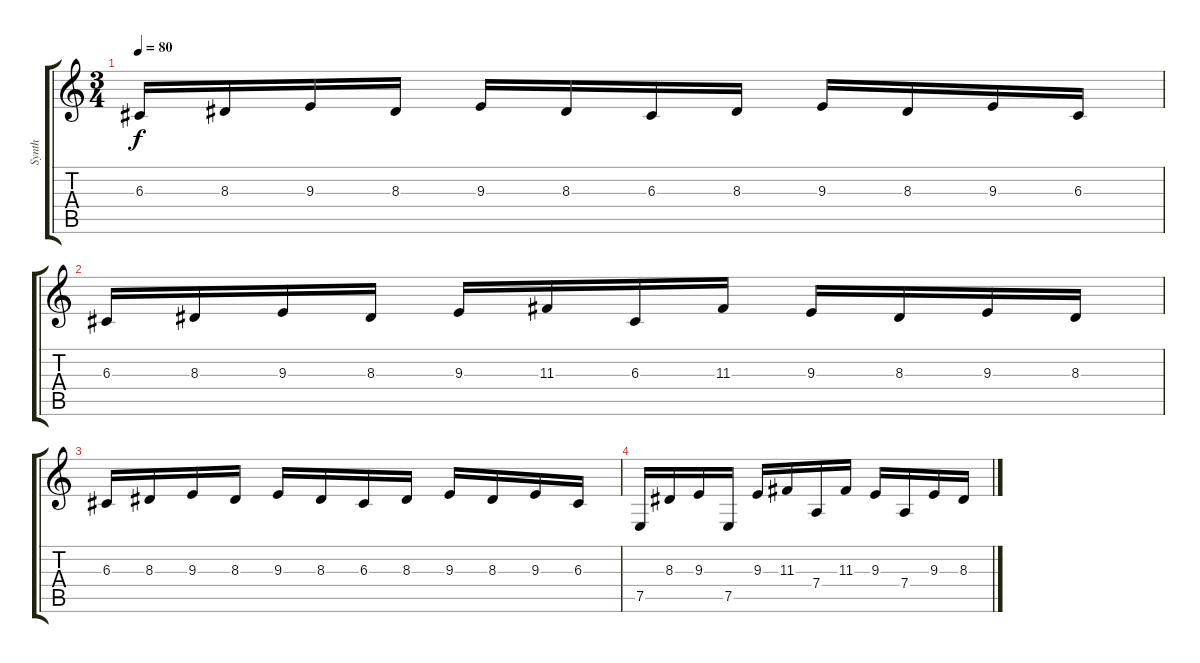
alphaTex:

\track ("Synth" "Synth") {instrument lead2sawtooth}
\staff {score tabs}
\tuning (E4 B3 G3 D3 A2 E2) {hide}
\ts (3 4)
\tempo 80
\clef g2
\ks c
6.3.16{dy f} 8.3.16 9.3.16 8.3.16 9.3.16 8.3.16 6.3.16 8.3.16 9.3.16 8.3.16 9.3.16 6.3.16 |
6.3.16 8.3.16 9.3.16 8.3.16 9.3.16 11.3.16 6.3.16 11.3.16 9.3.16 8.3.16 9.3.16 8.3.16 |
6.3.16 8.3.16 9.3.16 8.3.16 9.3.16 8.3.16 6.3.16 8.3.16 9.3.16 8.3.16 9.3.16 6.3.16 |
7.5.16 8.3.16 9.3.16 7.5.16 9.3.16 11.3.16 7.4.16 11.3.16 9.3.16 7.4.16 9.3.16 8.3.16
